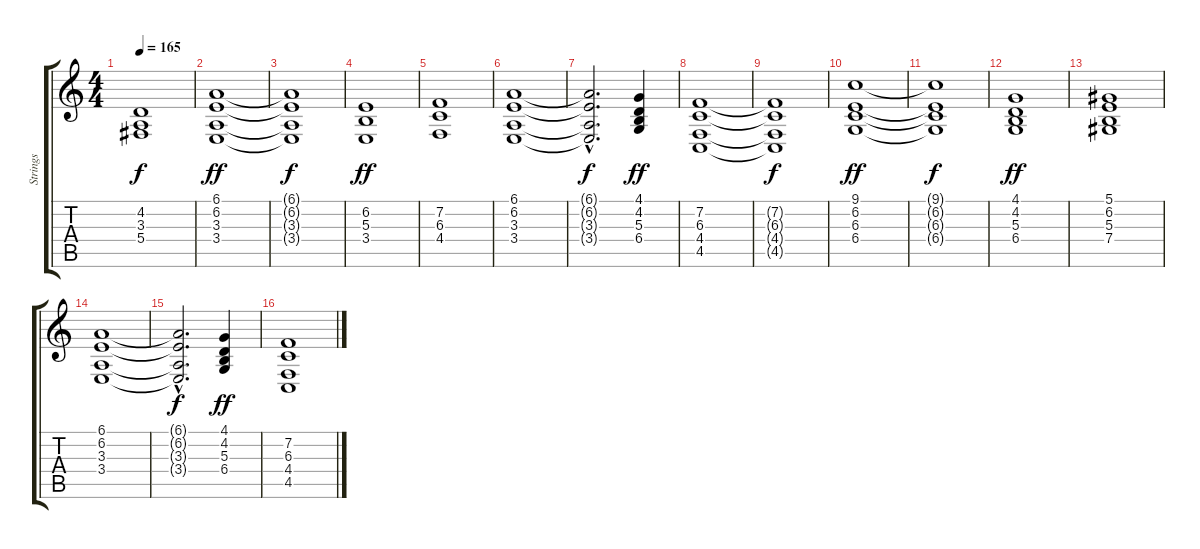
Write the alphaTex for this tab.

\track ("Strings" "Strings") {instrument stringensemble2}
\staff {score tabs}
\tuning (Eb4 Bb3 Gb3 Db3 Ab2 Eb2) {hide}
\ts (4 4)
\tempo 165
\clef g2
\ks c
(4.2{t} 3.3{t} 5.4{t}).1{dy f} |
(6.1 6.2 3.3 3.4).1{dy ff} |
(6.1{t} 6.2{t} 3.3{t} 3.4{t}).1{dy f} |
(6.2 5.3 3.4).1{dy ff} |
(7.2 6.3 4.4).1 |
(6.1 6.2 3.3 3.4).1 |
(6.1{hac t} 6.2{hac t} 3.3{hac t} 3.4{hac t}).2{d dy f} (4.1 4.2 5.3 6.4).4{dy ff} |
(7.2 6.3 4.4 4.5).1 |
(7.2{t} 6.3{t} 4.4{t} 4.5{t}).1{dy f} |
(9.1 6.2 6.3 6.4).1{dy ff} |
(9.1{t} 6.2{t} 6.3{t} 6.4{t}).1{dy f} |
(4.1 4.2 5.3 6.4).1{dy ff} |
(5.1 6.2 5.3 7.4).1 |
(6.1 6.2 3.3 3.4).1 |
(6.1{hac t} 6.2{hac t} 3.3{hac t} 3.4{hac t}).2{d dy f} (4.1 4.2 5.3 6.4).4{dy ff} |
(7.2 6.3 4.4 4.5).1
